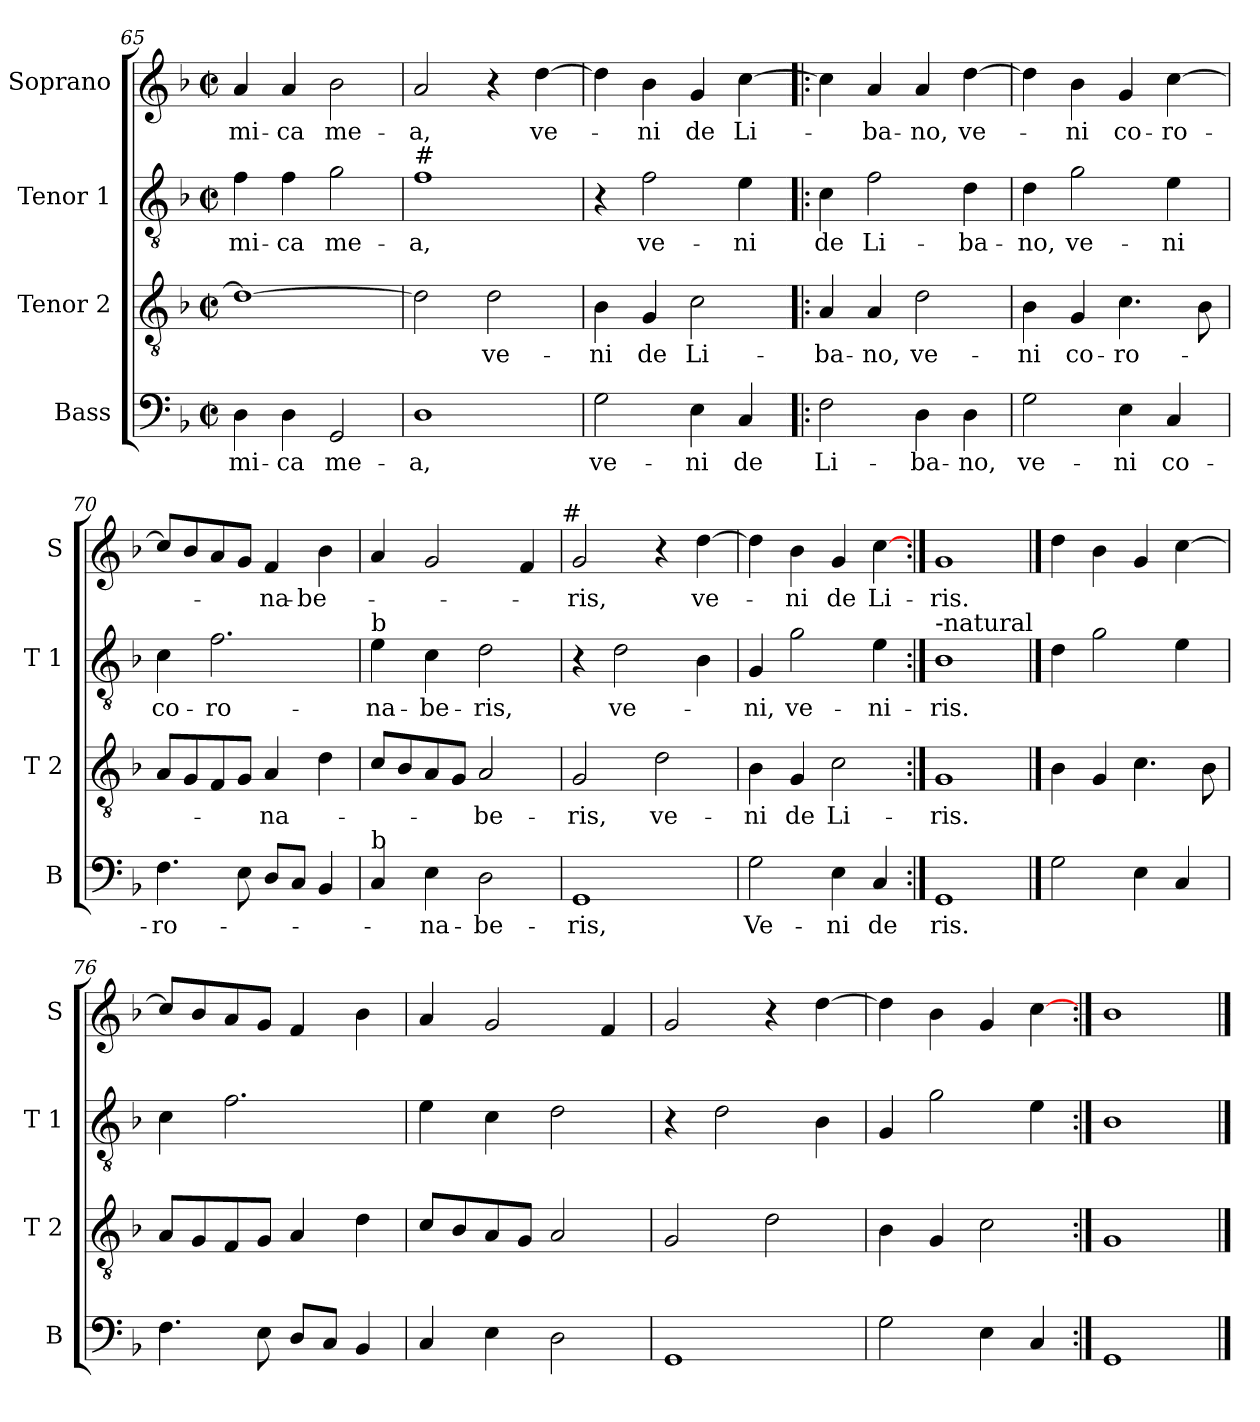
**kern	**text	**kern	**text	**kern	**text	**kern	**text
*part4	*part4	*part3	*part3	*part2	*part2	*part1	*part1
*staff4	*staff4	*staff3	*staff3	*staff2	*staff2	*staff1	*staff1
*I"Bass	*	*I"Tenor 2	*	*I"Tenor 1	*	*I"Soprano	*
*I'B	*	*I'T 2	*	*I'T 1	*	*I'S	*
*clefF4	*	*clefGv2	*	*clefGv2	*	*clefG2	*
*k[b-]	*	*k[b-]	*	*k[b-]	*	*k[b-]	*
*F:	*	*F:	*	*F:	*	*F:	*
*M2/2	*	*M2/2	*	*M2/2	*	*M2/2	*
*met(c|)	*	*met(c|)	*	*met(c|)	*	*met(c|)	*
=65	=65	=65	=65	=65	=65	=65	=65
4D\	-mi-	1d_	.	4f\	-mi-	4a/	-mi-
4D\	-ca	.	.	4f\	-ca	4a/	-ca
2GG/	me-	.	.	2g\	me-	2b-\	me-
=66	=66	=66	=66	=66	=66	=66	=66
!	!	!	!	!LO:TX:a:t=#	!	!	!
1D	-a,	2d\]	.	1f	-a,	2a/	-a,
.	.	2d\	ve-	.	.	4r	.
.	.	.	.	.	.	[4dd\	ve-
=67	=67	=67	=67	=67	=67	=67	=67
2G\	ve-	4B-\	-ni	4r	.	4dd\]	.
.	.	4G/	de	2f\	ve-	4b-\	-ni
4E\	-ni	2c\	Li-	.	.	4g/	de
4C/	de	.	.	4e\	-ni	[4cc\	Li-
!!LO:LB:g=z
=68!|:	=68!|:	=68!|:	=68!|:	=68!|:	=68!|:	=68!|:	=68!|:
2F\	Li-	4A/	-ba-	4c\	de	4cc\]	.
.	.	4A/	-no,	2f\	Li-	4a/	-ba-
4D\	-ba-	2d\	ve-	.	.	4a/	-no,
4D\	-no,	.	.	4d\	-ba-	[4dd\	ve-
=69	=69	=69	=69	=69	=69	=69	=69
2G\	ve-	4B-\	-ni	4d\	-no,	4dd\]	.
.	.	4G/	co-	2g\	ve-	4b-\	-ni
4E\	-ni	4.c\	-ro-	.	.	4g/	co-
4C/	co-	.	.	4e\	-ni	[4cc\	-ro-
.	.	8B-\	.	.	.	.	.
=70	=70	=70	=70	=70	=70	=70	=70
4.F\	-ro-	8A/L	.	4c\	co-	8cc/L]	.
.	.	8G/	.	.	.	8b-/	.
.	.	8F/	.	2.f\	-ro-	8a/	.
8E\	.	8G/J	.	.	.	8g/J	.
8D/L	.	4A/	-na-	.	.	4f/	-na-
8C/J	.	.	.	.	.	.	.
4BB-/	.	4d\	.	.	.	4b-\	-be-
=71	=71	=71	=71	=71	=71	=71	=71
!	!	!	!	!LO:TX:a:t=b	!	!	!
!LO:TX:a:t=b	!	!	!	!	!	!	!
4C/	.	8c/L	.	4e\	-na-	4a/	.
.	.	8B-/	.	.	.	.	.
4E\	-na-	8A/	.	4c\	-be-	2g/	.
.	.	8G/J	.	.	.	.	.
2D\	-be-	2A/	-be-	2d\	-ris,	.	.
.	.	.	.	.	.	4f/	.
!	!	!	!	!	!	!LO:TX:a:t=#	!
=72	=72	=72	=72	=72	=72	=72	=72
1GG	-ris,	2G/	-ris,	4r	.	2g/	-ris,
.	.	.	.	2d\	ve-	.	.
.	.	2d\	ve-	.	.	4r	.
.	.	.	.	4B-\	.	[4dd\	ve-
=73	=73	=73	=73	=73	=73	=73	=73
2G\	Ve-	4B-\	-ni	4G/	-ni,	4dd\]	.
.	.	4G/	de	2g\	ve-	4b-\	-ni
4E\	-ni	2c\	Li-	.	.	4g/	de
4C/	de	.	.	4e\	-ni-	[4cc\	Li-
=74:|!	=74:|!	=74:|!	=74:|!	=74:|!	=74:|!	=74:|!	=74:|!
!	!	!	!	!LO:TX:a:t=-natural	!	!	!
1GG	ris.	1G	-ris.	1B-	-ris.	1g	-ris.
!!LO:PB:g=z
==75	==75	==75	==75	==75	==75	==75	==75
2G\	.	4B-\	.	4d\	.	4dd\	.
.	.	4G/	.	2g\	.	4b-\	.
4E\	.	4.c\	.	.	.	4g/	.
4C/	.	.	.	4e\	.	[4cc\	.
.	.	8B-\	.	.	.	.	.
=76	=76	=76	=76	=76	=76	=76	=76
4.F\	.	8A/L	.	4c\	.	8cc/L]	.
.	.	8G/	.	.	.	8b-/	.
.	.	8F/	.	2.f\	.	8a/	.
8E\	.	8G/J	.	.	.	8g/J	.
8D/L	.	4A/	.	.	.	4f/	.
8C/J	.	.	.	.	.	.	.
4BB-/	.	4d\	.	.	.	4b-\	.
=77	=77	=77	=77	=77	=77	=77	=77
4C/	.	8c/L	.	4e\	.	4a/	.
.	.	8B-/	.	.	.	.	.
4E\	.	8A/	.	4c\	.	2g/	.
.	.	8G/J	.	.	.	.	.
2D\	.	2A/	.	2d\	.	.	.
.	.	.	.	.	.	4f/	.
=78	=78	=78	=78	=78	=78	=78	=78
1GG	.	2G/	.	4r	.	2g/	.
.	.	.	.	2d\	.	.	.
.	.	2d\	.	.	.	4r	.
.	.	.	.	4B-\	.	[4dd\	.
=79	=79	=79	=79	=79	=79	=79	=79
2G\	.	4B-\	.	4G/	.	4dd\]	.
.	.	4G/	.	2g\	.	4b-\	.
4E\	.	2c\	.	.	.	4g/	.
4C/	.	.	.	4e\	.	[4cc\	.
=80:|!	=80:|!	=80:|!	=80:|!	=80:|!	=80:|!	=80:|!	=80:|!
1GG	.	1G	.	1B-	.	1b-	.
==	==	==	==	==	==	==	==
*-	*-	*-	*-	*-	*-	*-	*-
